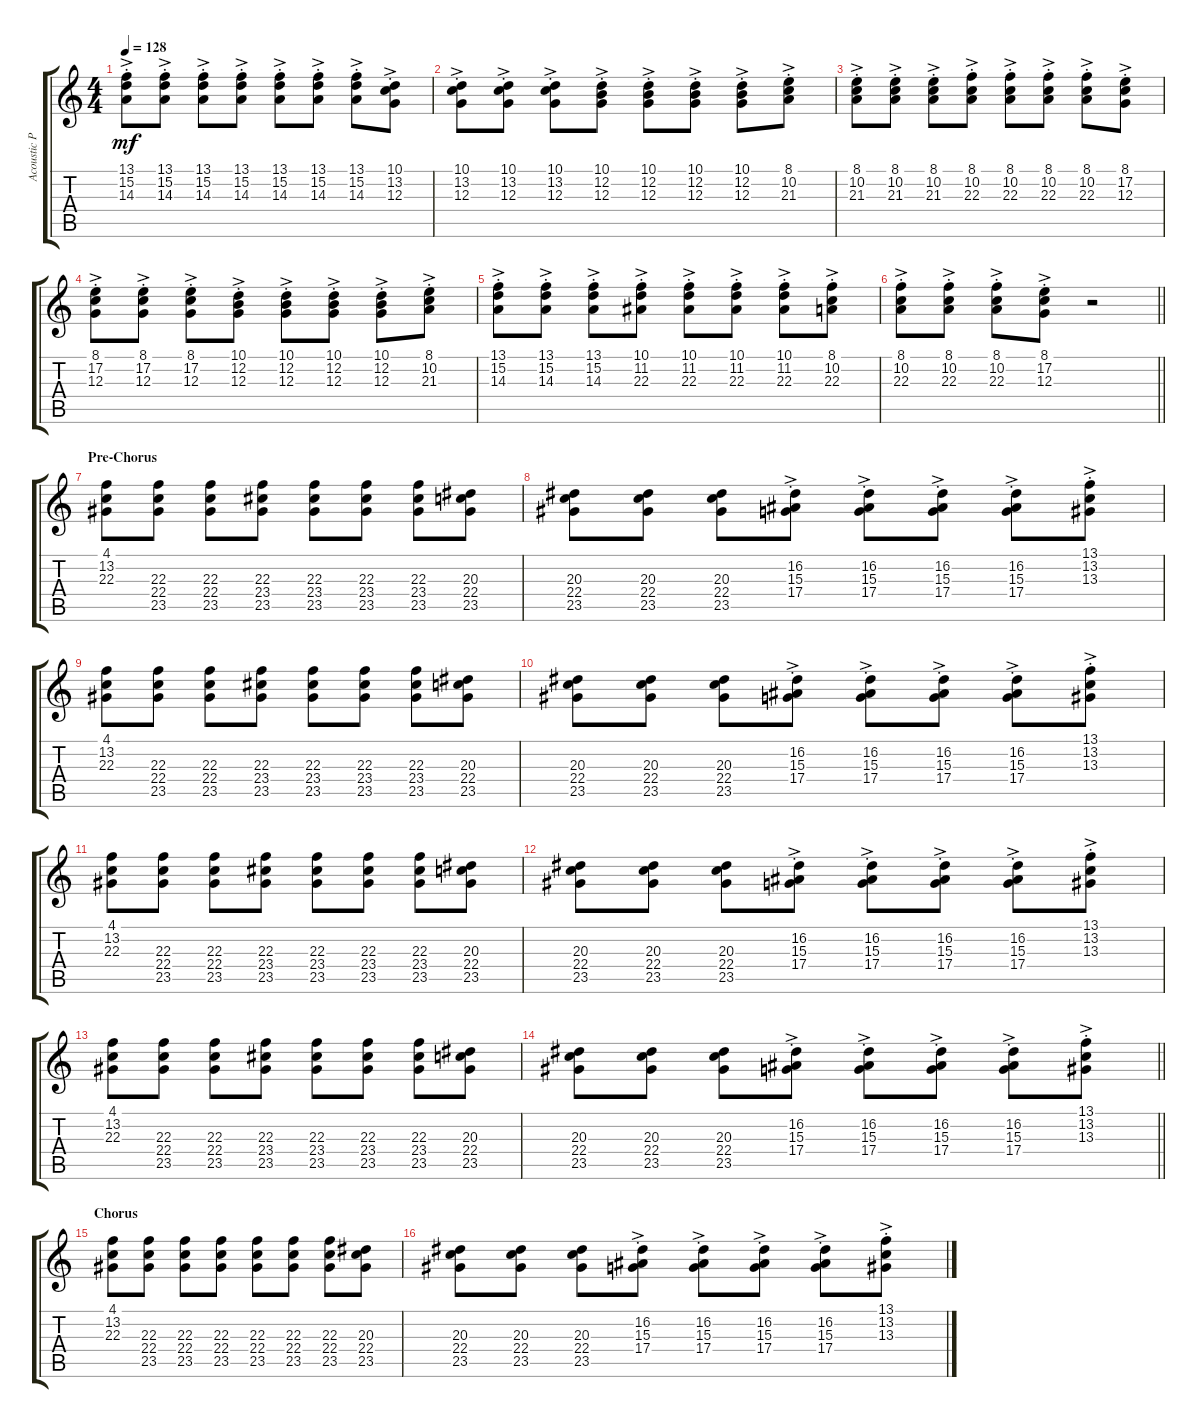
\track ("Acoustic Piano" "Acoustic P") {instrument acousticgrandpiano}
\staff {score tabs}
\tuning (E4 B3 G3 D3 A2 E2) {hide}
\ts (4 4)
\tempo 128
\clef g2
\ks c
(13.1{ac st} 15.2{ac st} 14.3{ac st}).8{dy mf} (13.1{ac st} 15.2{ac st} 14.3{ac st}).8 (13.1{ac st} 15.2{ac st} 14.3{ac st}).8 (13.1{ac st} 15.2{ac st} 14.3{ac st}).8 (13.1{ac st} 15.2{ac st} 14.3{ac st}).8 (13.1{ac st} 15.2{ac st} 14.3{ac st}).8 (13.1{ac st} 15.2{ac st} 14.3{ac st}).8 (10.1{ac st} 13.2{ac st} 12.3{ac st}).8 |
(10.1{ac st} 13.2{ac st} 12.3{ac st}).8 (10.1{ac st} 13.2{ac st} 12.3{ac st}).8 (10.1{ac st} 13.2{ac st} 12.3{ac st}).8 (10.1{ac st} 12.2{ac st} 12.3{ac st}).8 (10.1{ac st} 12.2{ac st} 12.3{ac st}).8 (10.1{ac st} 12.2{ac st} 12.3{ac st}).8 (10.1{ac st} 12.2{ac st} 12.3{ac st}).8 (8.1{ac st} 10.2{ac st} 21.3{ac st}).8 |
(8.1{ac st} 10.2{ac st} 21.3{ac st}).8 (8.1{ac st} 10.2{ac st} 21.3{ac st}).8 (8.1{ac st} 10.2{ac st} 21.3{ac st}).8 (8.1{ac st} 10.2{ac st} 22.3{ac st}).8 (8.1{ac st} 10.2{ac st} 22.3{ac st}).8 (8.1{ac st} 10.2{ac st} 22.3{ac st}).8 (8.1{ac st} 10.2{ac st} 22.3{ac st}).8 (8.1{ac st} 17.2{ac st} 12.3{ac st}).8 |
(8.1{ac st} 17.2{ac st} 12.3{ac st}).8 (8.1{ac st} 17.2{ac st} 12.3{ac st}).8 (8.1{ac st} 17.2{ac st} 12.3{ac st}).8 (10.1{ac st} 12.2{ac st} 12.3{ac st}).8 (10.1{ac st} 12.2{ac st} 12.3{ac st}).8 (10.1{ac st} 12.2{ac st} 12.3{ac st}).8 (10.1{ac st} 12.2{ac st} 12.3{ac st}).8 (8.1{ac st} 10.2{ac st} 21.3{ac st}).8 |
(13.1{ac st} 15.2{ac st} 14.3{ac st}).8 (13.1{ac st} 15.2{ac st} 14.3{ac st}).8 (13.1{ac st} 15.2{ac st} 14.3{ac st}).8 (10.1{ac st} 11.2{ac st} 22.3{ac st}).8 (10.1{ac st} 11.2{ac st} 22.3{ac st}).8 (10.1{ac st} 11.2{ac st} 22.3{ac st}).8 (10.1{ac st} 11.2{ac st} 22.3{ac st}).8 (8.1{ac st} 10.2{ac st} 22.3{ac st}).8 |
\barLineRight lightlight
(8.1{ac st} 10.2{ac st} 22.3{ac st}).8 (8.1{ac st} 10.2{ac st} 22.3{ac st}).8 (8.1{ac st} 10.2{ac st} 22.3{ac st}).8 (8.1{ac st} 17.2{ac st} 12.3{ac st}).8 r.2 |
\section ("" "Pre-Chorus")
(4.1 13.2 22.3).8 (22.3 22.4 23.5).8 (22.3 22.4 23.5).8 (22.3 23.4 23.5).8 (22.3 23.4 23.5).8 (22.3 23.4 23.5).8 (22.3 23.4 23.5).8 (20.3 22.4 23.5).8 |
(20.3 22.4 23.5).8 (20.3 22.4 23.5).8 (20.3 22.4 23.5).8 (16.2{ac st} 15.3{ac st} 17.4).8 (16.2{ac st} 15.3{ac st} 17.4).8 (16.2{ac st} 15.3{ac st} 17.4).8 (16.2{ac st} 15.3{ac st} 17.4).8 (13.1{ac st} 13.2{ac st} 13.3{ac st}).8 |
(4.1 13.2 22.3).8 (22.3 22.4 23.5).8 (22.3 22.4 23.5).8 (22.3 23.4 23.5).8 (22.3 23.4 23.5).8 (22.3 23.4 23.5).8 (22.3 23.4 23.5).8 (20.3 22.4 23.5).8 |
(20.3 22.4 23.5).8 (20.3 22.4 23.5).8 (20.3 22.4 23.5).8 (16.2{ac st} 15.3{ac st} 17.4).8 (16.2{ac st} 15.3{ac st} 17.4).8 (16.2{ac st} 15.3{ac st} 17.4).8 (16.2{ac st} 15.3{ac st} 17.4).8 (13.1{ac st} 13.2{ac st} 13.3{ac st}).8 |
(4.1 13.2 22.3).8 (22.3 22.4 23.5).8 (22.3 22.4 23.5).8 (22.3 23.4 23.5).8 (22.3 23.4 23.5).8 (22.3 23.4 23.5).8 (22.3 23.4 23.5).8 (20.3 22.4 23.5).8 |
(20.3 22.4 23.5).8 (20.3 22.4 23.5).8 (20.3 22.4 23.5).8 (16.2{ac st} 15.3{ac st} 17.4).8 (16.2{ac st} 15.3{ac st} 17.4).8 (16.2{ac st} 15.3{ac st} 17.4).8 (16.2{ac st} 15.3{ac st} 17.4).8 (13.1{ac st} 13.2{ac st} 13.3{ac st}).8 |
(4.1 13.2 22.3).8 (22.3 22.4 23.5).8 (22.3 22.4 23.5).8 (22.3 23.4 23.5).8 (22.3 23.4 23.5).8 (22.3 23.4 23.5).8 (22.3 23.4 23.5).8 (20.3 22.4 23.5).8 |
\barLineRight lightlight
(20.3 22.4 23.5).8 (20.3 22.4 23.5).8 (20.3 22.4 23.5).8 (16.2{ac st} 15.3{ac st} 17.4).8 (16.2{ac st} 15.3{ac st} 17.4).8 (16.2{ac st} 15.3{ac st} 17.4).8 (16.2{ac st} 15.3{ac st} 17.4).8 (13.1{ac st} 13.2{ac st} 13.3{ac st}).8 |
\section ("" "Chorus")
(4.1 13.2 22.3).8 (22.3 22.4 23.5).8 (22.3 22.4 23.5).8 (22.3 22.4 23.5).8 (22.3 22.4 23.5).8 (22.3 22.4 23.5).8 (22.3 22.4 23.5).8 (20.3 22.4 23.5).8 |
(20.3 22.4 23.5).8 (20.3 22.4 23.5).8 (20.3 22.4 23.5).8 (16.2{ac st} 15.3{ac st} 17.4).8 (16.2{ac st} 15.3{ac st} 17.4).8 (16.2{ac st} 15.3{ac st} 17.4).8 (16.2{ac st} 15.3{ac st} 17.4).8 (13.1{ac st} 13.2{ac st} 13.3{ac st}).8
